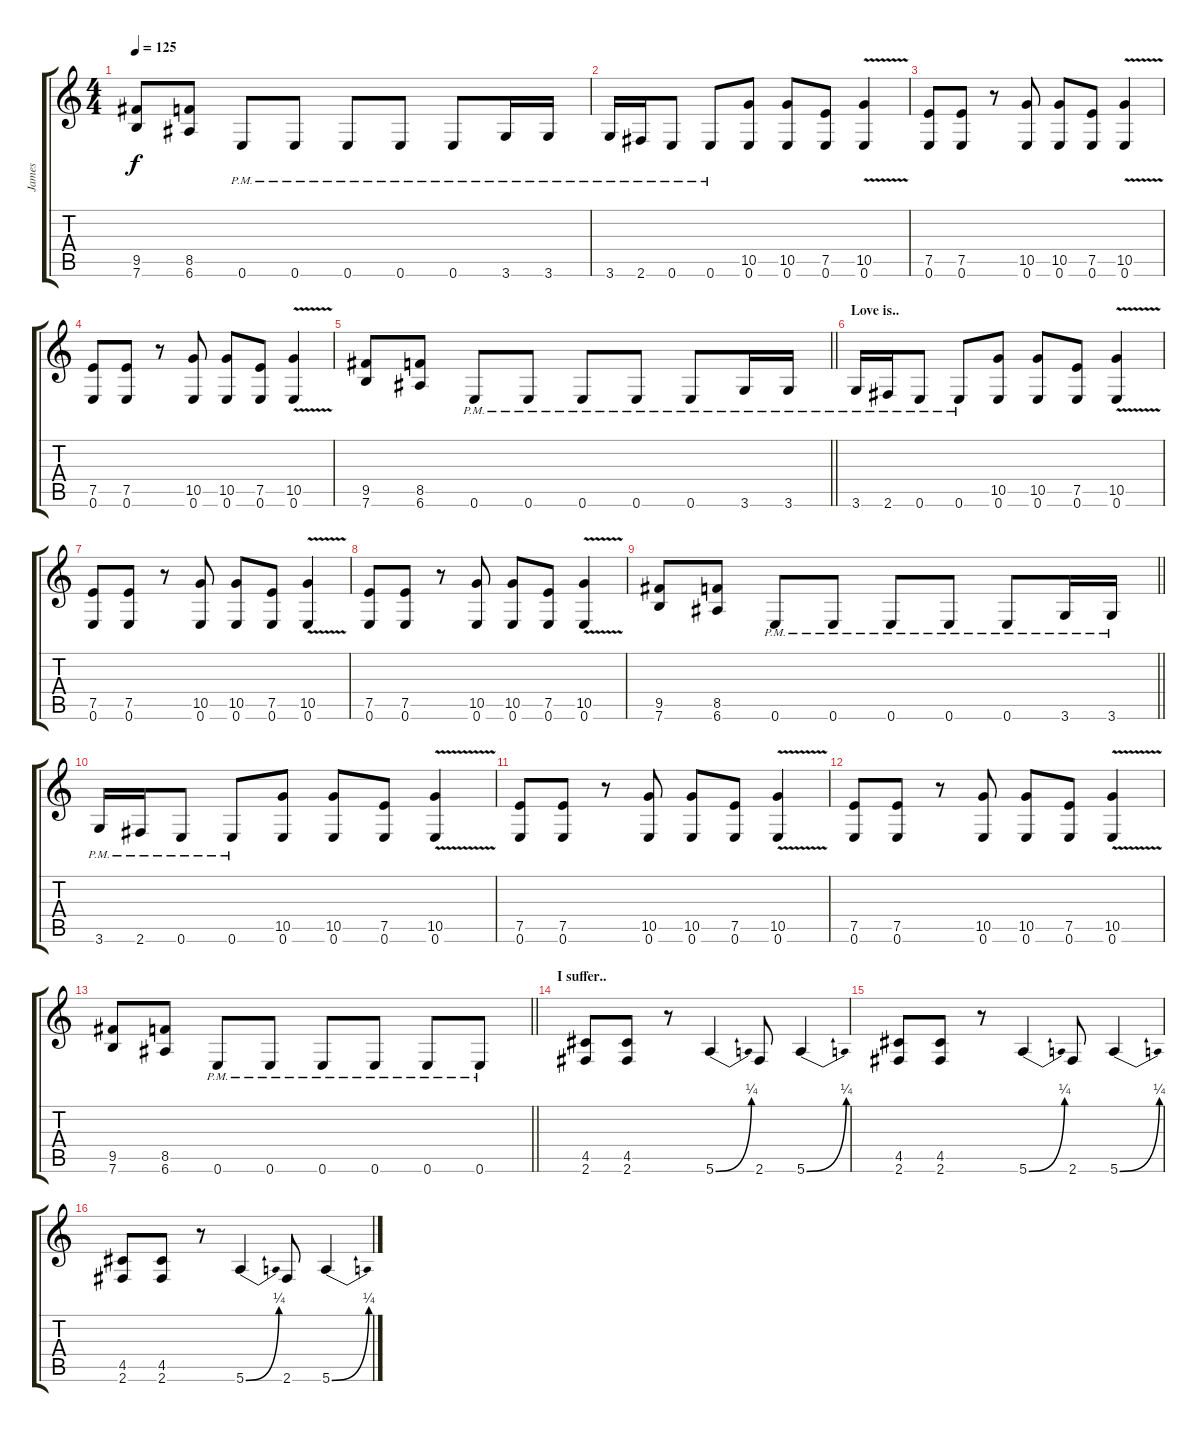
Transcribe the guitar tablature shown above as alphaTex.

\track ("James" "James") {instrument distortionguitar}
\staff {score tabs}
\tuning (E4 B3 G3 D3 A2 E2) {hide}
\ts (4 4)
\tempo 125
\clef g2
\ks c
(9.5 7.6).8{dy f} (8.5 6.6).8 0.6{pm}.8 0.6{pm}.8 0.6{pm}.8 0.6{pm}.8 0.6{pm}.8 3.6{pm}.16 3.6{pm}.16 |
3.6{pm}.16 2.6{pm}.16 0.6{pm}.8 0.6{pm}.8 (10.5 0.6).8 (10.5 0.6).8 (7.5 0.6).8 (10.5{v} 0.6).4 |
(7.5 0.6).8 (7.5 0.6).8 r.8 (10.5 0.6).8 (10.5 0.6).8 (7.5 0.6).8 (10.5{v} 0.6).4 |
(7.5 0.6).8 (7.5 0.6).8 r.8 (10.5 0.6).8 (10.5 0.6).8 (7.5 0.6).8 (10.5{v} 0.6).4 |
\barLineRight lightlight
(9.5 7.6).8 (8.5 6.6).8 0.6{pm}.8 0.6{pm}.8 0.6{pm}.8 0.6{pm}.8 0.6{pm}.8 3.6{pm}.16 3.6{pm}.16 |
\section ("" "Love is..")
3.6{pm}.16 2.6{pm}.16 0.6{pm}.8 0.6{pm}.8 (10.5 0.6).8 (10.5 0.6).8 (7.5 0.6).8 (10.5{v} 0.6).4 |
(7.5 0.6).8 (7.5 0.6).8 r.8 (10.5 0.6).8 (10.5 0.6).8 (7.5 0.6).8 (10.5{v} 0.6).4 |
(7.5 0.6).8 (7.5 0.6).8 r.8 (10.5 0.6).8 (10.5 0.6).8 (7.5 0.6).8 (10.5{v} 0.6).4 |
\barLineRight lightlight
(9.5 7.6).8 (8.5 6.6).8 0.6{pm}.8 0.6{pm}.8 0.6{pm}.8 0.6{pm}.8 0.6{pm}.8 3.6{pm}.16 3.6{pm}.16 |
3.6{pm}.16 2.6{pm}.16 0.6{pm}.8 0.6{pm}.8 (10.5 0.6).8 (10.5 0.6).8 (7.5 0.6).8 (10.5{v} 0.6).4 |
(7.5 0.6).8 (7.5 0.6).8 r.8 (10.5 0.6).8 (10.5 0.6).8 (7.5 0.6).8 (10.5{v} 0.6).4 |
(7.5 0.6).8 (7.5 0.6).8 r.8 (10.5 0.6).8 (10.5 0.6).8 (7.5 0.6).8 (10.5{v} 0.6).4 |
\barLineRight lightlight
(9.5 7.6).8 (8.5 6.6).8 0.6{pm}.8 0.6{pm}.8 0.6{pm}.8 0.6{pm}.8 0.6{pm}.8 0.6{pm}.8 |
\section ("" "I suffer..")
(4.5 2.6).8 (4.5 2.6).8 r.8 5.6{be (bend 0 0 60 1)}.4 2.6.8 5.6{be (bend 0 0 60 1)}.4 |
(4.5 2.6).8 (4.5 2.6).8 r.8 5.6{be (bend 0 0 60 1)}.4 2.6.8 5.6{be (bend 0 0 60 1)}.4 |
(4.5 2.6).8 (4.5 2.6).8 r.8 5.6{be (bend 0 0 60 1)}.4 2.6.8 5.6{be (bend 0 0 60 1)}.4
